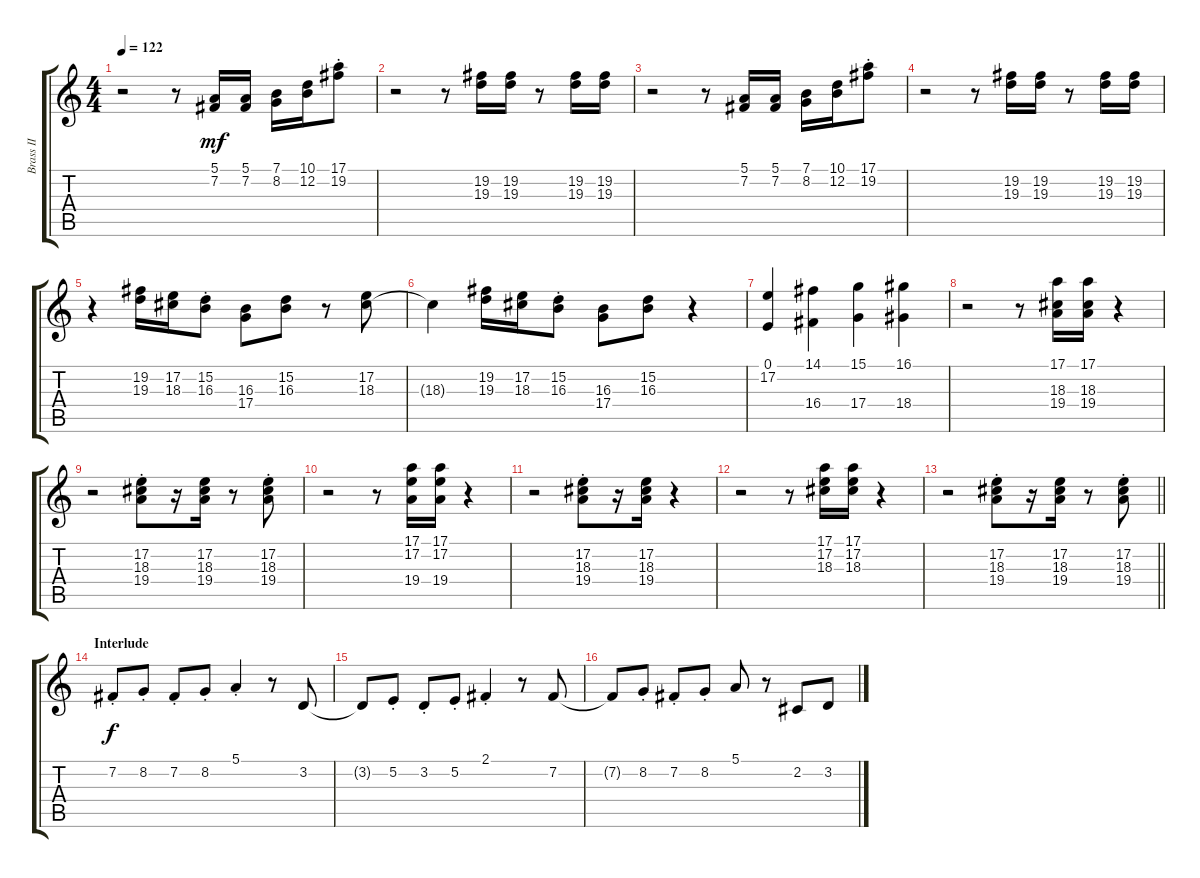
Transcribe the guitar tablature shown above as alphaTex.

\track ("Brass II" "Brass II") {instrument brasssection}
\staff {score tabs}
\tuning (E4 B3 G3 D3 A2 E2) {hide}
\ts (4 4)
\tempo 122
\clef g2
\ks c
r.2{dy mf} r.8 (5.1 7.2).16 (5.1 7.2).16 (7.1 8.2).16 (10.1 12.2).16 (17.1{st} 19.2{st}).8 |
r.2 r.8 (19.2 19.3).16 (19.2 19.3).16 r.8 (19.2 19.3).16 (19.2 19.3).16 |
r.2 r.8 (5.1 7.2).16 (5.1 7.2).16 (7.1 8.2).16 (10.1 12.2).16 (17.1{st} 19.2{st}).8 |
r.2 r.8 (19.2 19.3).16 (19.2 19.3).16 r.8 (19.2 19.3).16 (19.2 19.3).16 |
r.4 (19.2 19.3).16 (17.2 18.3).16 (15.2{st} 16.3{st}).8 (16.3 17.4).8 (15.2 16.3).8 r.8 (17.2 18.3).8 |
18.3{t}.4 (19.2 19.3).16 (17.2 18.3).16 (15.2{st} 16.3{st}).8 (16.3 17.4).8 (15.2 16.3).8 r.4 |
(0.1 17.2).4 (14.1 16.4).4 (15.1 17.4).4 (16.1 18.4).4 |
r.2 r.8 (17.1 18.3 19.4).16 (17.1 18.3 19.4).16 r.4 |
r.2 (17.2{st} 18.3{st} 19.4{st}).8 r.16 (17.2 18.3 19.4).16 r.8 (17.2{st} 18.3{st} 19.4{st}).8 |
r.2 r.8 (17.1 17.2 19.4).16 (17.1 17.2 19.4).16 r.4 |
r.2 (17.2{st} 18.3{st} 19.4{st}).8 r.16 (17.2 18.3 19.4).16 r.4 |
r.2 r.8 (17.1 17.2 18.3).16 (17.1 17.2 18.3).16 r.4 |
\barLineRight lightlight
r.2 (17.2{st} 18.3{st} 19.4{st}).8 r.16 (17.2 18.3 19.4).16 r.8 (17.2{st} 18.3{st} 19.4{st}).8 |
\section ("" "Interlude")
7.2{st}.8{dy f} 8.2{st}.8 7.2{st}.8 8.2{st}.8 5.1{st}.4 r.8 3.2.8 |
3.2{t}.8 5.2{st}.8 3.2{st}.8 5.2{st}.8 2.1{st}.4 r.8 7.2.8 |
7.2{t}.8 8.2{st}.8 7.2{st}.8 8.2{st}.8 5.1.8 r.8 2.2.8 3.2.8
